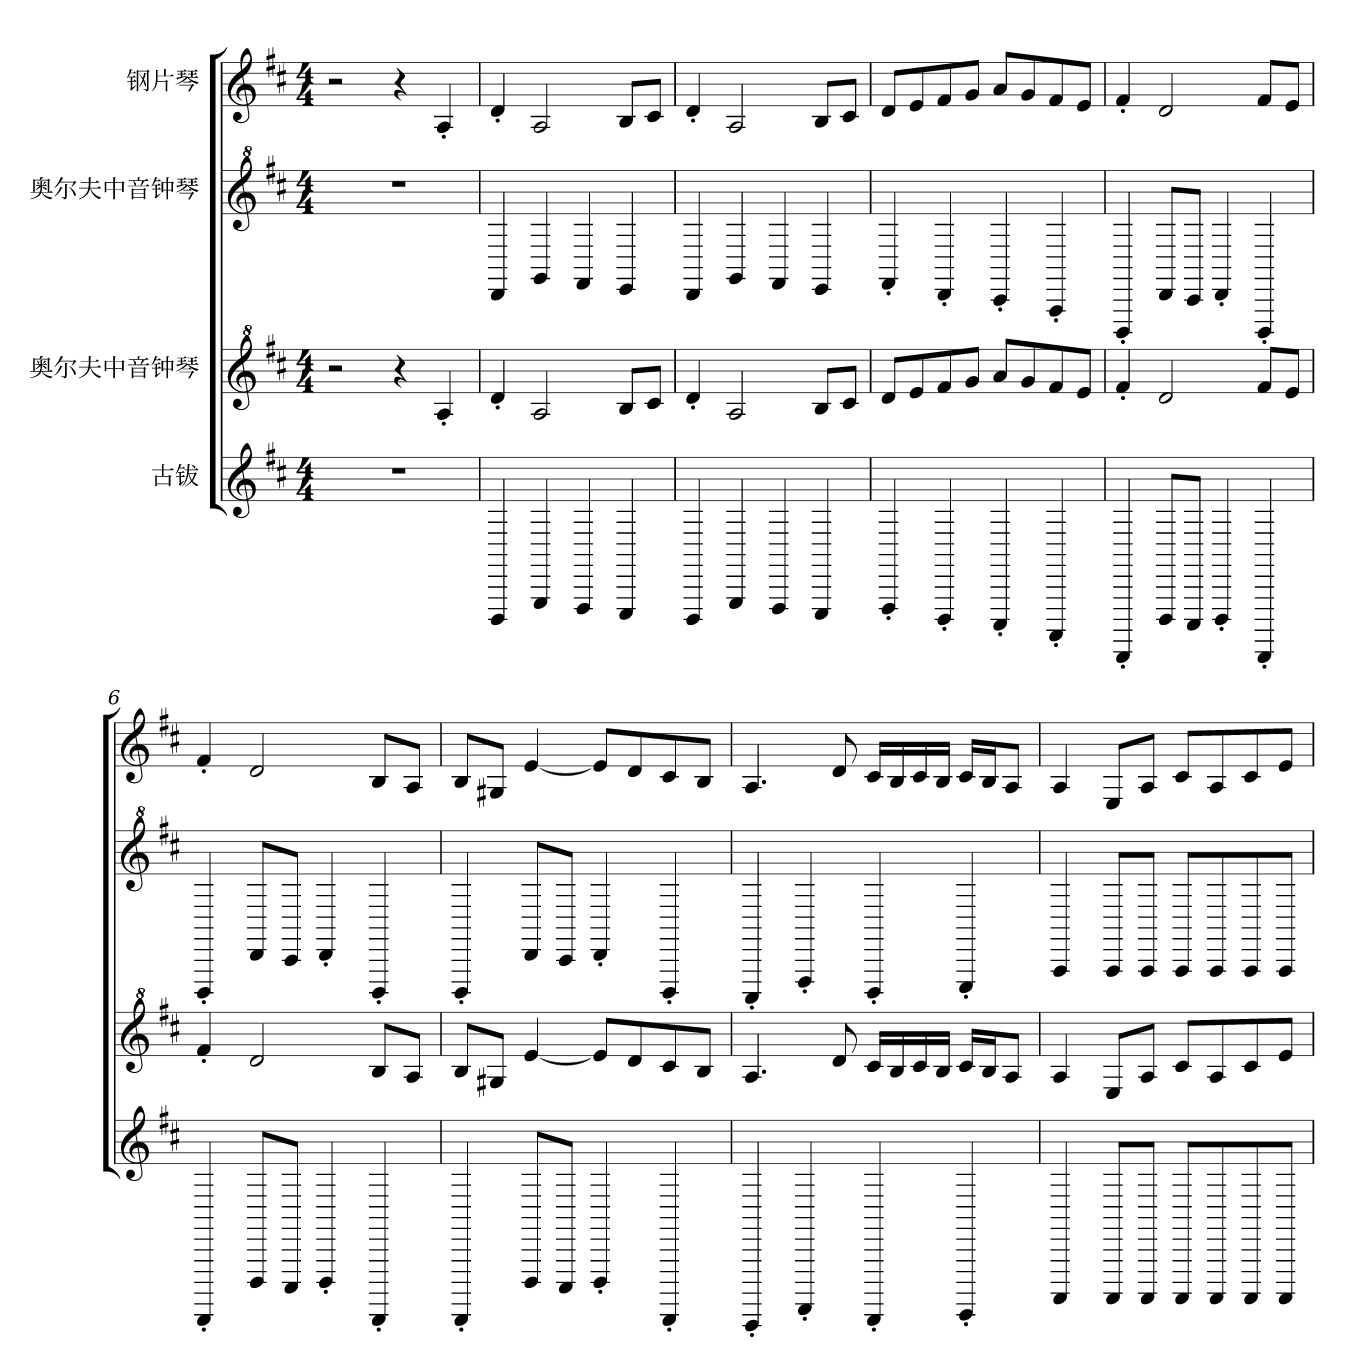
**kern	**kern	**kern	**kern
*part4	*part3	*part2	*part1
*staff4	*staff3	*staff2	*staff1
*I"古钹	*I"奥尔夫中音钟琴	*I"奥尔夫中音钟琴	*I"钢片琴
*clefG2	*clefG^2	*clefG^2	*clefG2
*ITrd-14c-24	*	*	*ITrd-7c-12
*k[f#c#]	*k[f#c#]	*k[f#c#]	*k[f#c#]
*M4/4	*M4/4	*M4/4	*M4/4
*MM190	*MM190	*MM190	*MM190
=1	=1	=1	=1
1r	2r	1r	2r
.	4r	.	4r
.	4a'/	.	4a'/
=2	=2	=2	=2
4D/	4dd'/	4D/	4dd'/
4G/	2a/	4G/	2a/
4F#/	.	4F#/	.
4E/	8b/L	4E/	8b/L
.	8cc#/J	.	8cc#/J
=3	=3	=3	=3
4D/	4dd'/	4D/	4dd'/
4G/	2a/	4G/	2a/
4F#/	.	4F#/	.
4E/	8b/L	4E/	8b/L
.	8cc#/J	.	8cc#/J
=4	=4	=4	=4
4F#'/	8dd/L	4F#'/	8dd/L
.	8ee/	.	8ee/
4D'/	8ff#/	4D'/	8ff#/
.	8gg/J	.	8gg/J
4C#'/	8aa/L	4C#'/	8aa/L
.	8gg/	.	8gg/
4AA'/	8ff#/	4AA'/	8ff#/
.	8ee/J	.	8ee/J
=5	=5	=5	=5
4DD'/	4ff#'/	4DD'/	4ff#'/
8D/L	2dd/	8D/L	2dd/
8C#/J	.	8C#/J	.
4D'/	.	4D'/	.
4DD'/	8ff#/L	4DD'/	8ff#/L
.	8ee/J	.	8ee/J
!!LO:LB:g=z
=6	=6	=6	=6
4DD'/	4ff#'/	4DD'/	4ff#'/
8D/L	2dd/	8D/L	2dd/
8C#/J	.	8C#/J	.
4D'/	.	4D'/	.
4DD'/	8b/L	4DD'/	8b/L
.	8a/J	.	8a/J
=7	=7	=7	=7
4DD'/	8b/L	4DD'/	8b/L
.	8g#X/J	.	8g#X/J
8D/L	[4ee/	8D/L	[4ee/
8C#/J	.	8C#/J	.
4D'/	8ee/L]	4D'/	8ee/L]
.	8dd/	.	8dd/
4DD'/	8cc#/	4DD'/	8cc#/
.	8b/J	.	8b/J
=8	=8	=8	=8
4CC#'/	4.a/	4CC#'/	4.a/
4FF#'/	.	4FF#'/	.
.	8dd/	.	8dd/
4DD'/	16cc#/LL	4DD'/	16cc#/LL
.	16b/	.	16b/
.	16cc#/	.	16cc#/
.	16b/JJ	.	16b/JJ
4EE'/	16cc#/LL	4EE'/	16cc#/LL
.	16b/J	.	16b/J
.	8a/J	.	8a/J
!!LO:LB:g=z
=9	=9	=9	=9
4AA/	4a/	4AA/	4a/
8AA/L	8e/L	8AA/L	8e/L
8AA/J	8a/J	8AA/J	8a/J
8AA/L	8cc#/L	8AA/L	8cc#/L
8AA/	8a/	8AA/	8a/
8AA/	8cc#/	8AA/	8cc#/
8AA/J	8ee/J	8AA/J	8ee/J
=	=	=	=
*-	*-	*-	*-
